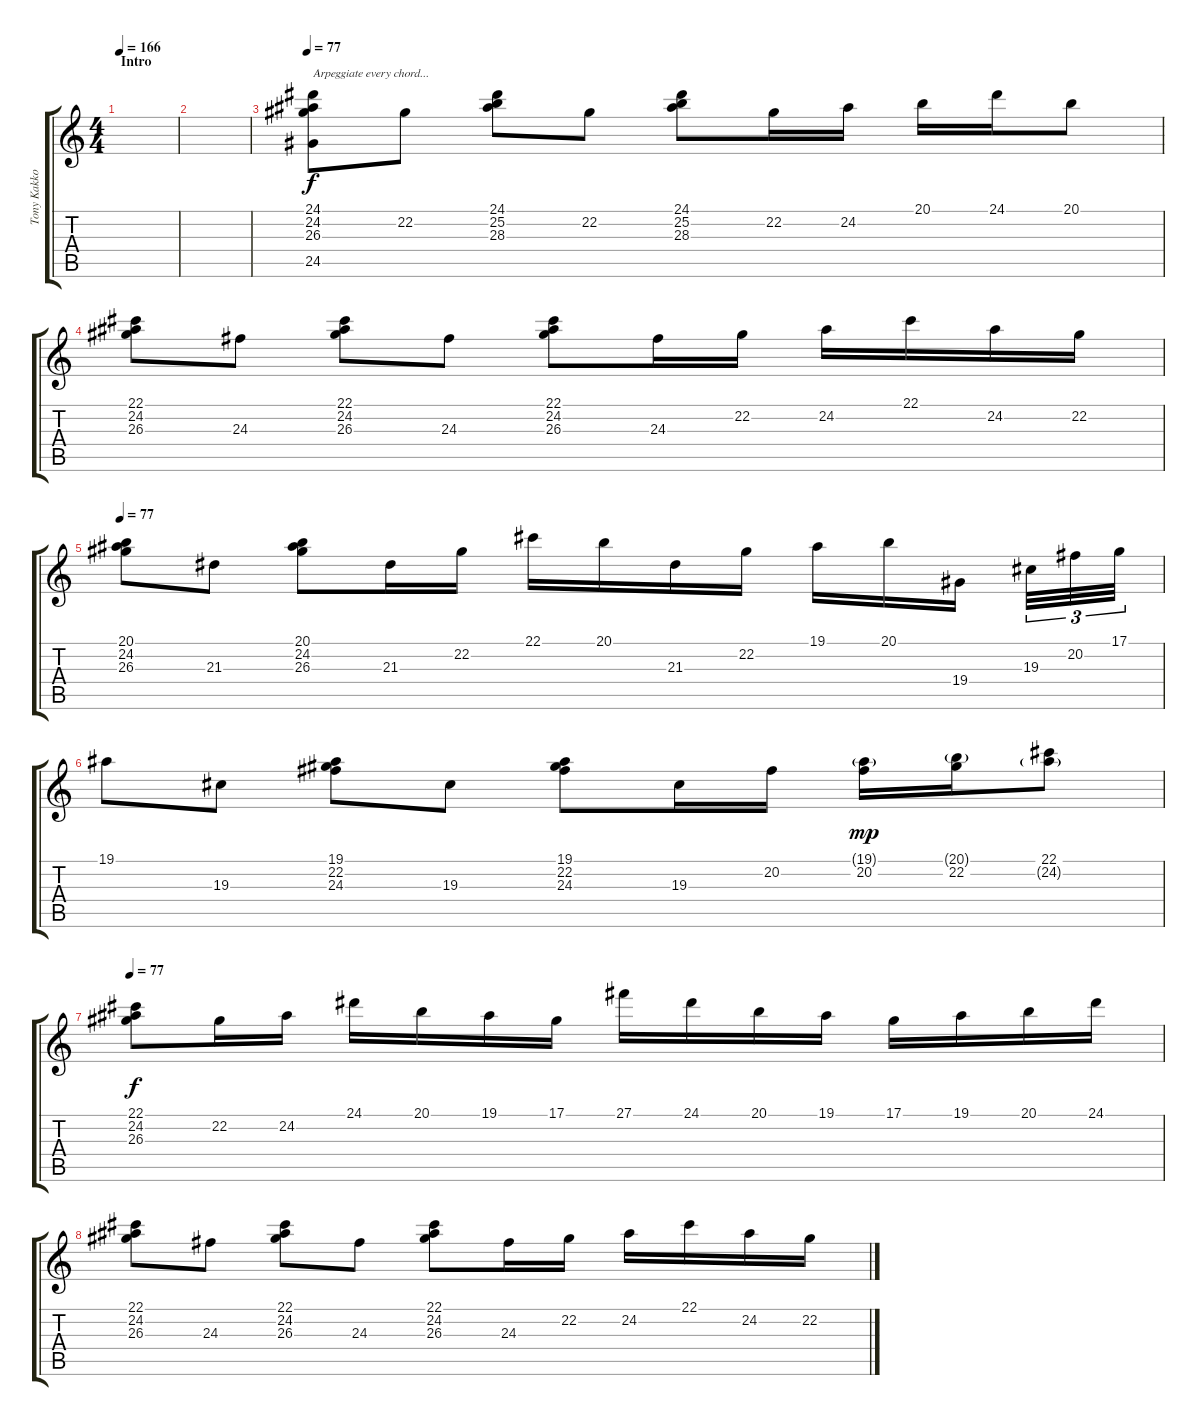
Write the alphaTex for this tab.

\track ("Tony Kakko Keyboards" "Tony Kakko") {instrument acousticgrandpiano}
\staff {score tabs}
\tuning (Eb4 Bb3 Gb3 Db3 Ab2 Eb2) {hide}
\ts (4 4)
\section ("" "Intro")
\tempo 166
\tempo 77
\tempo 166
\clef g2
\ks c
|
|
\tempo 77
(24.1 24.2 26.3 24.5).8{txt "Arpeggiate every chord..."} 22.2.8 (24.1 25.2 28.3).8 22.2.8 (24.1 25.2 28.3).8 22.2.16 24.2.16 20.1.16 24.1.16 20.1.8 |
(22.1 24.2 26.3).8 24.3.8 (22.1 24.2 26.3).8 24.3.8 (22.1 24.2 26.3).8 24.3.16 22.2.16 24.2.16 22.1.16 24.2.16 22.2.16 |
\tempo 77
(20.1 24.2 26.3).8 21.3.8 (20.1 24.2 26.3).8 21.3.16 22.2.16 22.1.16 20.1.16 21.3.16 22.2.16 19.1.16 20.1.16 19.4.16 19.3.32{tu (3 2)} 20.2.32{tu (3 2)} 17.1.32{tu (3 2)} |
19.1.8 19.3.8 (19.1 22.2 24.3).8 19.3.8 (19.1 22.2 24.3).8 19.3.16 20.2.16 (19.1{g} 20.2).16{dy mp} (20.1{g} 22.2).16 (22.1 24.2{g}).8 |
\tempo 77
(22.1 24.2 26.3).8{dy f} 22.2.16 24.2.16 24.1.16 20.1.16 19.1.16 17.1.16 27.1.16 24.1.16 20.1.16 19.1.16 17.1.16 19.1.16 20.1.16 24.1.16 |
(22.1 24.2 26.3).8 24.3.8 (22.1 24.2 26.3).8 24.3.8 (22.1 24.2 26.3).8 24.3.16 22.2.16 24.2.16 22.1.16 24.2.16 22.2.16
